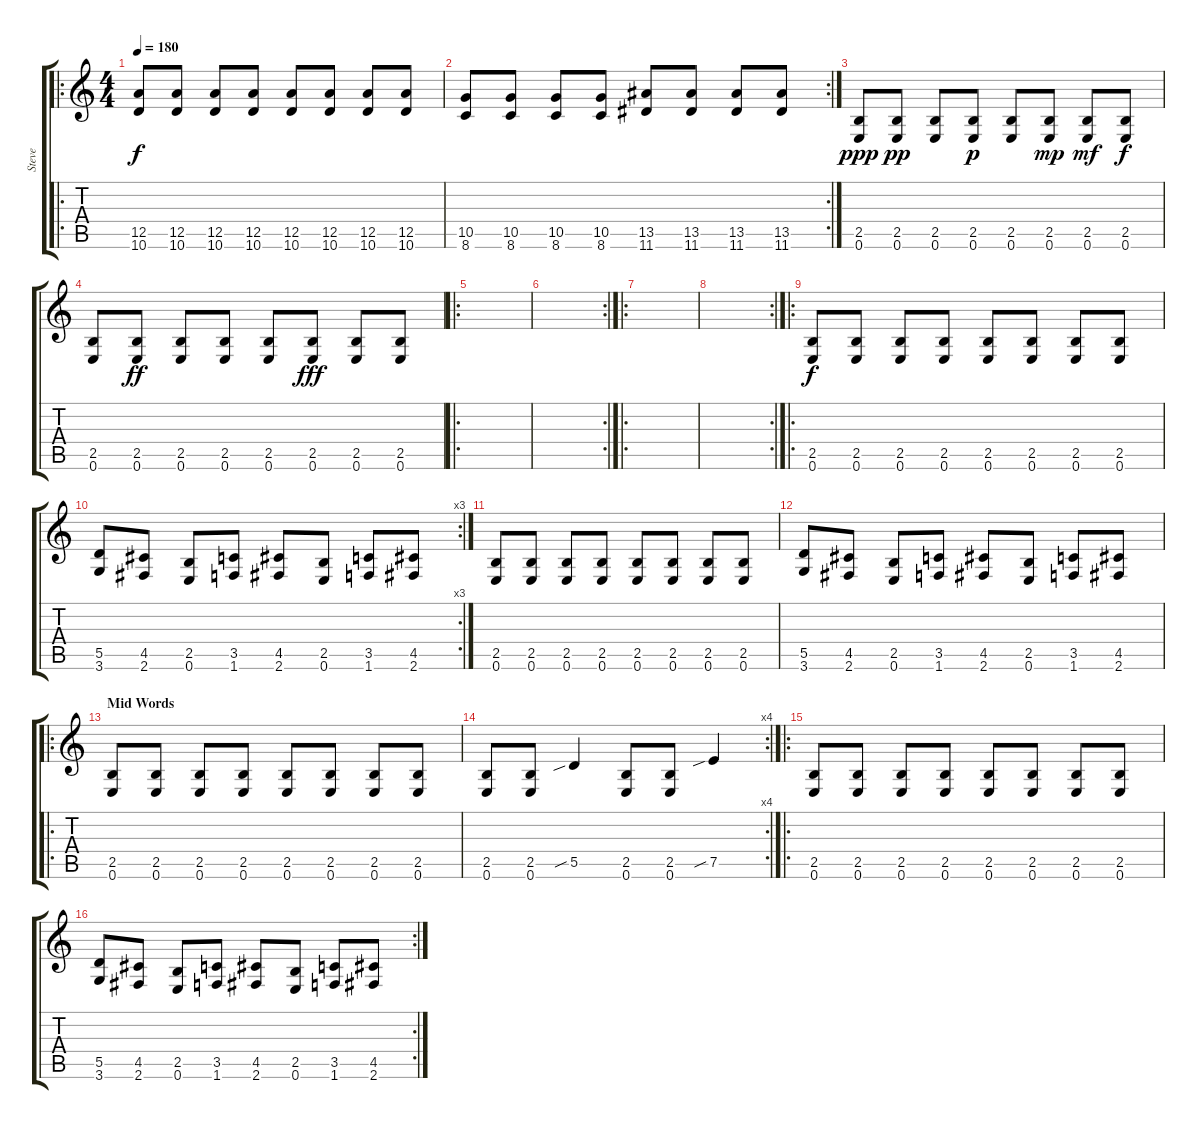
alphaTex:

\track ("Steve" "Steve") {instrument distortionguitar}
\staff {score tabs}
\tuning (E4 B3 G3 D3 A2 E2) {hide}
\ro
\ts (4 4)
\tempo 180
\clef g2
\ks c
(12.5 10.6).8{dy f} (12.5 10.6).8 (12.5 10.6).8 (12.5 10.6).8 (12.5 10.6).8 (12.5 10.6).8 (12.5 10.6).8 (12.5 10.6).8 |
\rc 2
(10.5 8.6).8 (10.5 8.6).8 (10.5 8.6).8 (10.5 8.6).8 (13.5 11.6).8 (13.5 11.6).8 (13.5 11.6).8 (13.5 11.6).8 |
(2.5 0.6).8{dy ppp} (2.5 0.6).8{dy pp} (2.5 0.6).8 (2.5 0.6).8{dy p} (2.5 0.6).8 (2.5 0.6).8{dy mp} (2.5 0.6).8{dy mf} (2.5 0.6).8{dy f} |
(2.5 0.6).8 (2.5 0.6).8{dy ff} (2.5 0.6).8 (2.5 0.6).8 (2.5 0.6).8 (2.5 0.6).8{dy fff} (2.5 0.6).8 (2.5 0.6).8 |
\ro
|
\rc 2
|
\ro
|
\rc 2
|
\ro
(2.5 0.6).8{dy f} (2.5 0.6).8 (2.5 0.6).8 (2.5 0.6).8 (2.5 0.6).8 (2.5 0.6).8 (2.5 0.6).8 (2.5 0.6).8 |
\rc 3
(5.5 3.6).8 (4.5 2.6).8 (2.5 0.6).8 (3.5 1.6).8 (4.5 2.6).8 (2.5 0.6).8 (3.5 1.6).8 (4.5 2.6).8 |
(2.5 0.6).8 (2.5 0.6).8 (2.5 0.6).8 (2.5 0.6).8 (2.5 0.6).8 (2.5 0.6).8 (2.5 0.6).8 (2.5 0.6).8 |
(5.5 3.6).8 (4.5 2.6).8 (2.5 0.6).8 (3.5 1.6).8 (4.5 2.6).8 (2.5 0.6).8 (3.5 1.6).8 (4.5 2.6).8 |
\ro
\section ("" "Mid Words")
(2.5 0.6).8 (2.5 0.6).8 (2.5 0.6).8 (2.5 0.6).8 (2.5 0.6).8 (2.5 0.6).8 (2.5 0.6).8 (2.5 0.6).8 |
\rc 4
(2.5 0.6).8 (2.5 0.6).8 5.5{sib}.4 (2.5 0.6).8 (2.5 0.6).8 7.5{sib}.4 |
\ro
(2.5 0.6).8 (2.5 0.6).8 (2.5 0.6).8 (2.5 0.6).8 (2.5 0.6).8 (2.5 0.6).8 (2.5 0.6).8 (2.5 0.6).8 |
\rc 2
(5.5 3.6).8 (4.5 2.6).8 (2.5 0.6).8 (3.5 1.6).8 (4.5 2.6).8 (2.5 0.6).8 (3.5 1.6).8 (4.5 2.6).8
